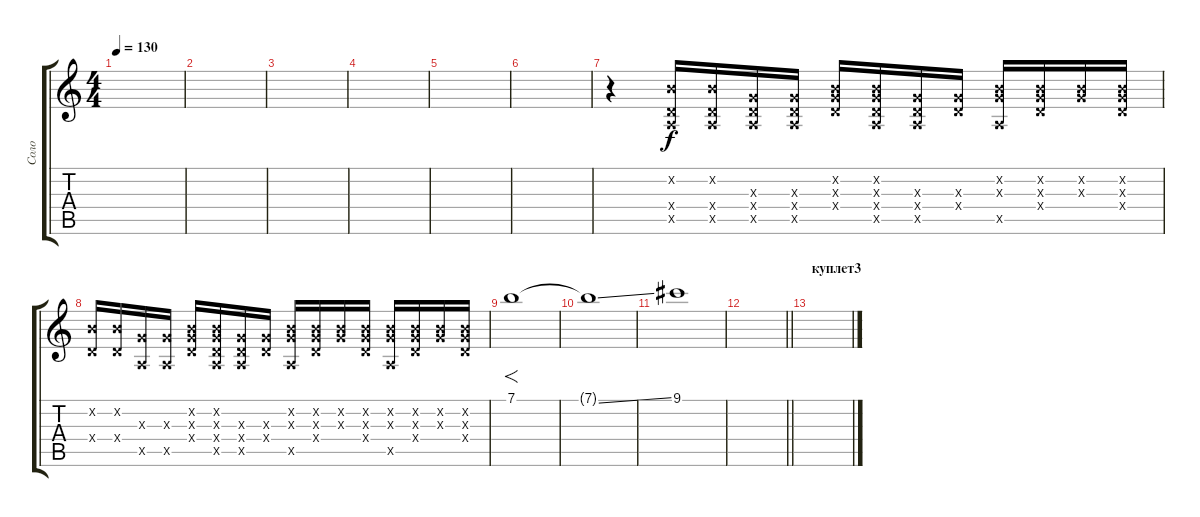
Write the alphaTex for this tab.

\track ("Соло" "Соло") {instrument overdrivenguitar}
\staff {score tabs}
\tuning (E4 B3 G3 D3 A2 E2) {hide}
\ts (4 4)
\tempo 130
\clef g2
\ks c
|
|
|
|
|
|
r.4 (0.2{x} 0.4{x} 0.5{x}).16{dy f} (0.2{x} 0.4{x} 0.5{x}).16 (0.3{x} 0.4{x} 0.5{x}).16 (0.3{x} 0.4{x} 0.5{x}).16 (0.2{x} 0.3{x} 0.4{x}).16 (0.2{x} 0.3{x} 0.4{x} 0.5{x}).16 (0.3{x} 0.4{x} 0.5{x}).16 (0.3{x} 0.4{x}).16 (0.2{x} 0.3{x} 0.5{x}).16 (0.2{x} 0.3{x} 0.4{x}).16 (0.2{x} 0.3{x}).16 (0.2{x} 0.3{x} 0.4{x}).16 |
(0.2{x} 0.4{x}).16 (0.2{x} 0.4{x}).16 (0.3{x} 0.5{x}).16 (0.3{x} 0.5{x}).16 (0.2{x} 0.3{x} 0.4{x}).16 (0.2{x} 0.3{x} 0.4{x} 0.5{x}).16 (0.3{x} 0.4{x} 0.5{x}).16 (0.3{x} 0.4{x}).16 (0.2{x} 0.3{x} 0.5{x}).16 (0.2{x} 0.3{x} 0.4{x}).16 (0.2{x} 0.3{x}).16 (0.2{x} 0.3{x} 0.4{x}).16 (0.2{x} 0.3{x} 0.5{x}).16 (0.2{x} 0.3{x} 0.4{x}).16 (0.2{x} 0.3{x}).16 (0.2{x} 0.3{x} 0.4{x}).16 |
7.1.1{f} |
7.1{ss t}.1 |
9.1.1 |
\barLineRight lightlight
|
\section ("" "куплет3")
